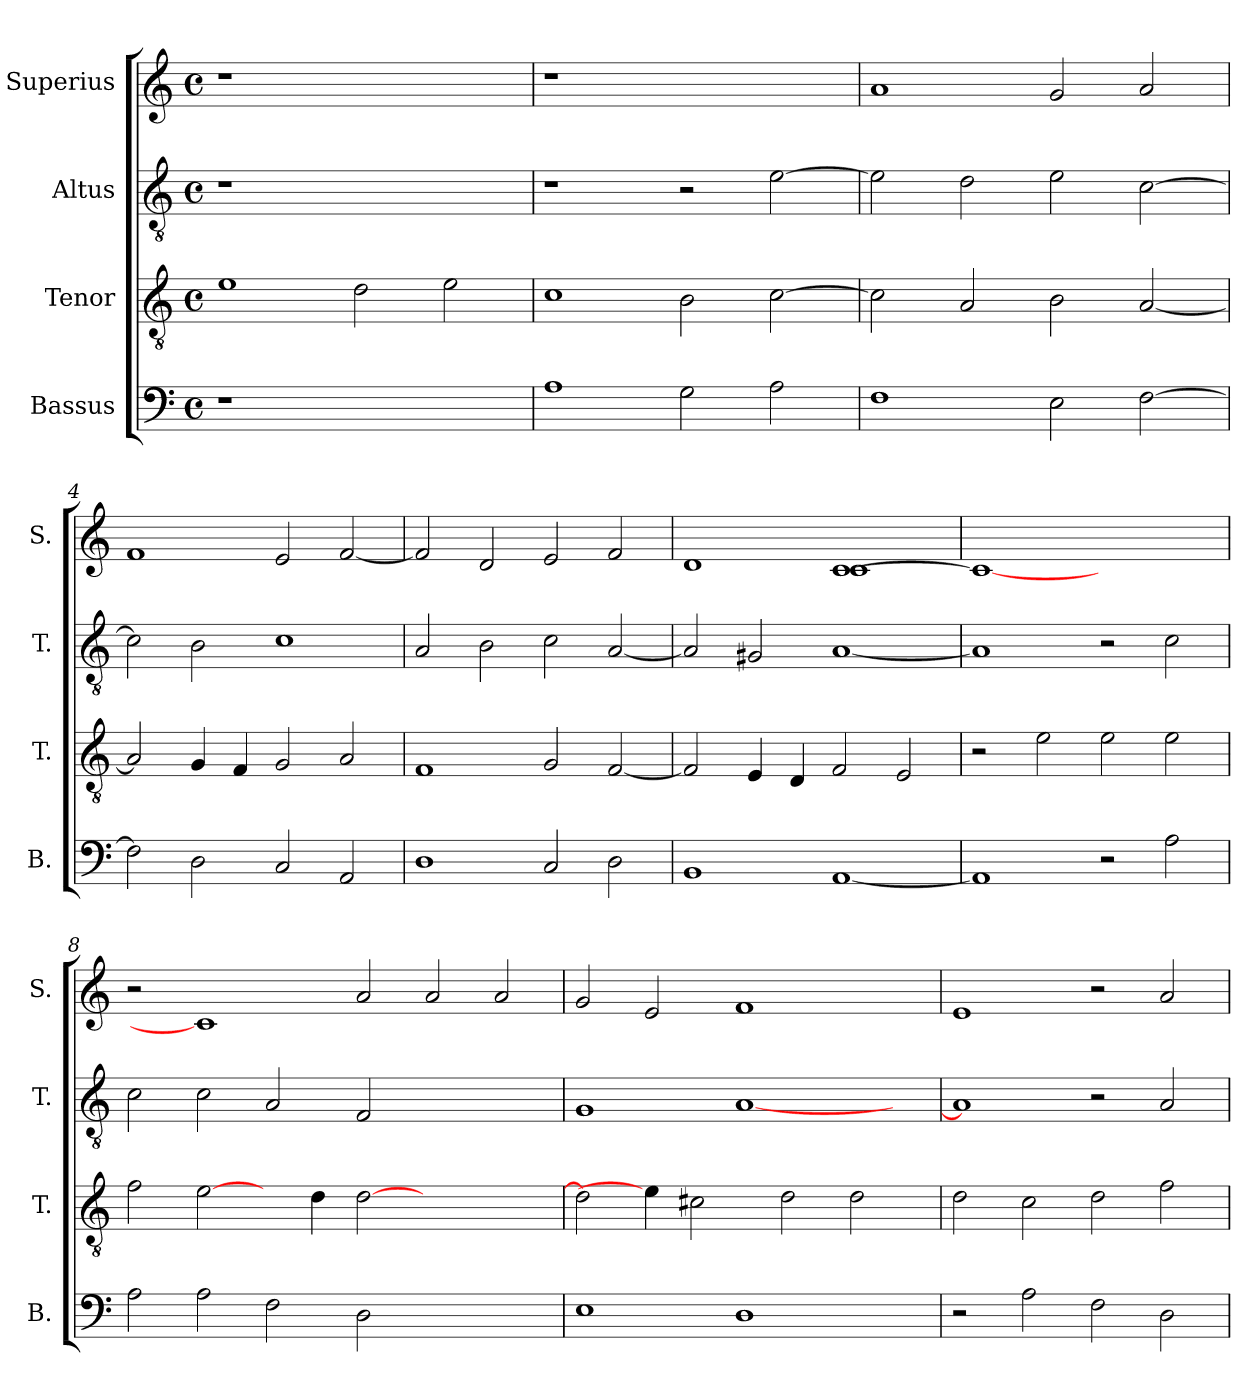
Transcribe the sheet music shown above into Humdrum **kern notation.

**kern	**kern	**kern	**kern
*part4	*part3	*part2	*part1
*staff4	*staff3	*staff2	*staff1
*I"Bassus	*I"Tenor	*I"Altus	*I"Superius
*I'B.	*I'T.	*I'T.	*I'S.
!!LO:PB:g=z
*clefF4	*clefGv2	*clefGv2	*clefG2
*	*ITrd7c12	*ITrd7c12	*
*k[]	*k[]	*k[]	*k[]
*C:	*C:	*C:	*C:
*M4/4	*M4/4	*M4/4	*M4/4
*met(c)	*met(c)	*met(c)	*met(c)
=1	=1	=1	=1
!LO:N:vis=1	!	!LO:N:vis=1	!LO:N:vis=1
1r	1Ei	1r	1r
1ryy	2Di\	1ryy	1ryy
.	2Ei\	.	.
=2	=2	=2	=2
!	!	!	!LO:N:vis=1
1Ai	1Ci	1r	1r
2Gi\	2BBi\	2r	1ryy
2Ai\	[>2Ci\	[>2Ei\	.
=3	=3	=3	=3
1Fi	2Ci\]	2Ei\]	1ai
.	2AAi/	2Di\	.
2Ei\	2BBi\	2Ei\	2gi/
[>2Fi\	[<2AAi/	[>2Ci\	2ai/
=4	=4	=4	=4
2Fi\]	2AAi/]	2Ci\]	1fi
2Di\	4GGi/	2BBi\	.
.	4FFi/	.	.
2Ci/	2GGi/	1Ci	2ei/
2AAi/	2AAi/	.	[<2fi/
=5	=5	=5	=5
1Di	1FFi	2AAi/	2fi/]
.	.	2BBi\	2di/
2Ci/	2GGi/	2Ci\	2ei/
2Di\	[<2FFi/	[<2AAi/	2fi/
!!LO:LB:g=z
=6	=6	=6	=6
*	*	*	*^
1BBi	2FFi/]	2AAi/]	1di	1ryy
.	4EEi/	2GG#Xi/	.	.
.	4DDi/	.	.	.
[<1AAi	2FFi/	[<1AAi	[>1ci	1ci
.	2EEi/	.	.	.
*	*	*	*v	*v
=7	=7	=7	=7
1AAi]	2r	1AAi]	1ci_>
.	2Ei\	.	.
2r	2Ei\	2r	1ryy
2Ai\	2Ei\	2Ci\	.
=8	=8	=8	=8
2Ai\	2Fi\	2Ci\	2r
2Ai\	[2Ei\	2Ci\	1ci]
2Fi\	4ryy	2AAi/	.
.	4Di\	.	.
2Di\	[>2Di\	2FFi/	2ai/
1ryy	1ryy	1ryy	2ai/
.	.	.	2ai/
=9	=9	=9	=9
1Ei	2Di\]	1GGi	2gi/
.	4Ei\]	.	2ei/
.	2C#Xi\	.	.
1Di	.	[<1AAi	1fi
.	2Di\	.	.
.	2Di\	.	.
4ryy	.	4ryy	4ryy
=10	=10	=10	=10
2r	2Di\	1AAi]	1ei
2Ai\	2Ci\	.	.
2Fi\	2Di\	2r	2r
2Di\	2Fi\	2AAi/	2ai/
=	=	=	=
*-	*-	*-	*-
